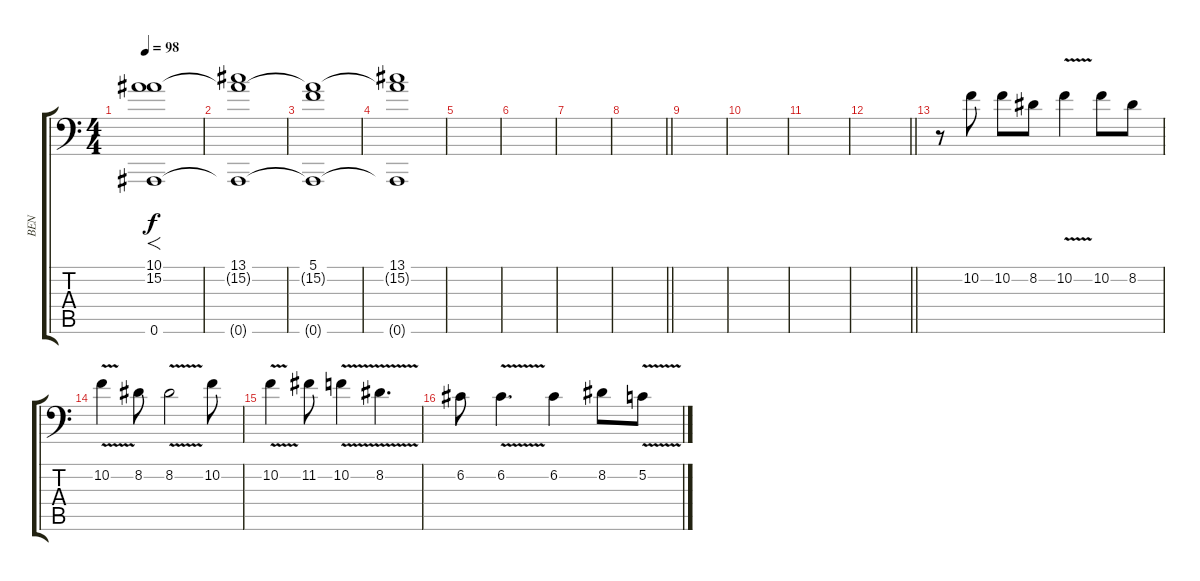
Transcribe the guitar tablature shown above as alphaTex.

\track ("BEN" "BEN") {instrument churchorgan}
\staff {score tabs}
\tuning (C4 G3 Eb3 Bb2 F2 Bb1) {hide}
\ts (4 4)
\tempo 98
\clef f4
\ks c
(10.1 15.2 0.6).1{f dy f volume 7} |
(13.1 15.2{t} 0.6{t}).1 |
(5.1 15.2{t} 0.6{t}).1 |
(13.1 15.2{t} 0.6{t}).1 |
|
|
|
\barLineRight lightlight
|
|
|
|
\barLineRight lightlight
|
r.8{volume 13} 10.2.8 10.2.8 8.2.8 10.2{v}.4 10.2.8 8.2.8 |
10.2{v}.4 8.2.8 8.2{v}.2 10.2.8 |
10.2{v}.4 11.2.8 10.2{v}.4 8.2{v}.4{d} |
6.2.8 6.2{v}.4{d} 6.2.4 8.2.8 5.2{v}.8
